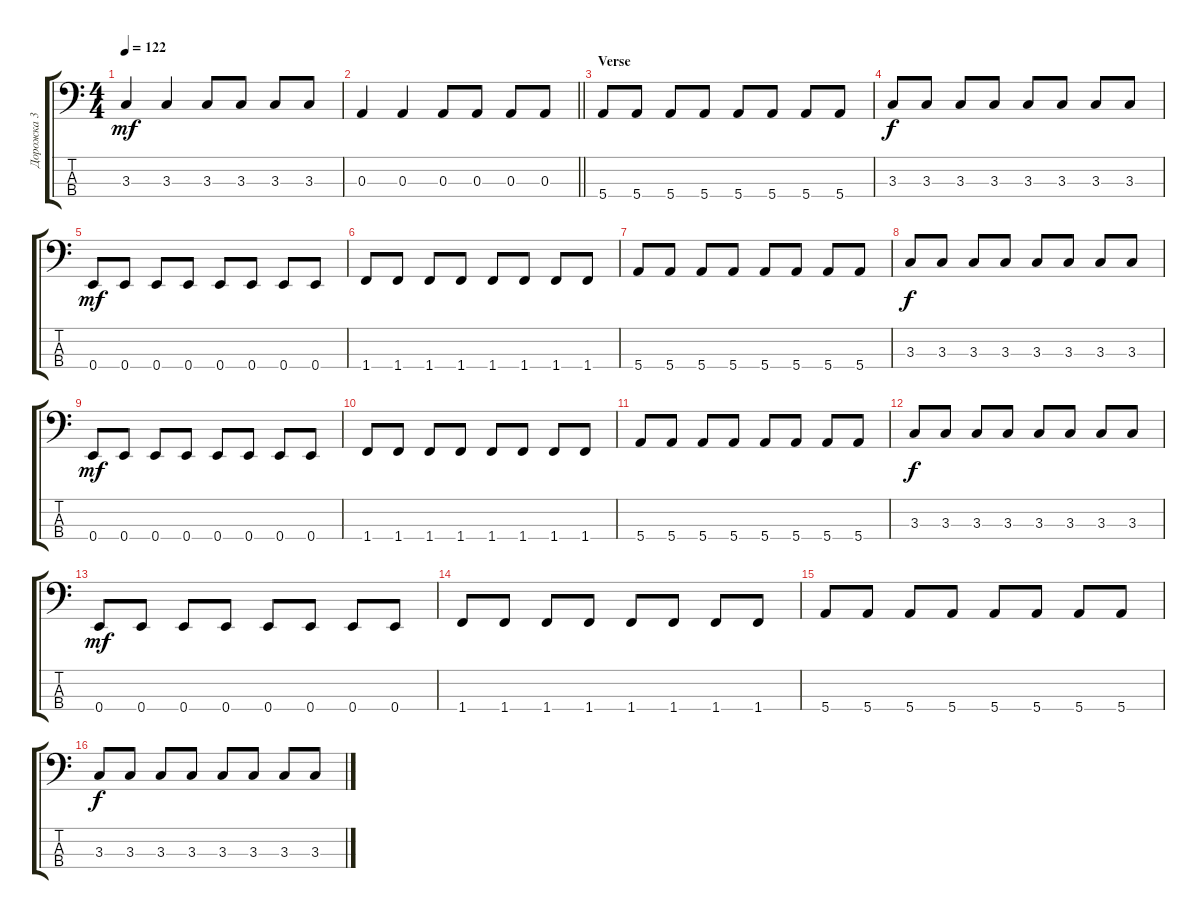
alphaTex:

\track ("Дорожка 3" "Дорожка 3") {instrument electricbassfinger}
\staff {score tabs}
\tuning (G2 D2 A1 E1) {hide}
\ts (4 4)
\tempo 122
\clef f4
\ks c
3.3.4{dy mf} 3.3.4 3.3.8 3.3.8 3.3.8 3.3.8 |
\barLineRight lightlight
0.3.4 0.3.4 0.3.8 0.3.8 0.3.8 0.3.8 |
\section ("" "Verse")
5.4.8 5.4.8 5.4.8 5.4.8 5.4.8 5.4.8 5.4.8 5.4.8 |
3.3.8{dy f} 3.3.8 3.3.8 3.3.8 3.3.8 3.3.8 3.3.8 3.3.8 |
0.4.8{dy mf} 0.4.8 0.4.8 0.4.8 0.4.8 0.4.8 0.4.8 0.4.8 |
1.4.8 1.4.8 1.4.8 1.4.8 1.4.8 1.4.8 1.4.8 1.4.8 |
5.4.8 5.4.8 5.4.8 5.4.8 5.4.8 5.4.8 5.4.8 5.4.8 |
3.3.8{dy f} 3.3.8 3.3.8 3.3.8 3.3.8 3.3.8 3.3.8 3.3.8 |
0.4.8{dy mf} 0.4.8 0.4.8 0.4.8 0.4.8 0.4.8 0.4.8 0.4.8 |
1.4.8 1.4.8 1.4.8 1.4.8 1.4.8 1.4.8 1.4.8 1.4.8 |
5.4.8 5.4.8 5.4.8 5.4.8 5.4.8 5.4.8 5.4.8 5.4.8 |
3.3.8{dy f} 3.3.8 3.3.8 3.3.8 3.3.8 3.3.8 3.3.8 3.3.8 |
0.4.8{dy mf} 0.4.8 0.4.8 0.4.8 0.4.8 0.4.8 0.4.8 0.4.8 |
1.4.8 1.4.8 1.4.8 1.4.8 1.4.8 1.4.8 1.4.8 1.4.8 |
5.4.8 5.4.8 5.4.8 5.4.8 5.4.8 5.4.8 5.4.8 5.4.8 |
3.3.8{dy f} 3.3.8 3.3.8 3.3.8 3.3.8 3.3.8 3.3.8 3.3.8
